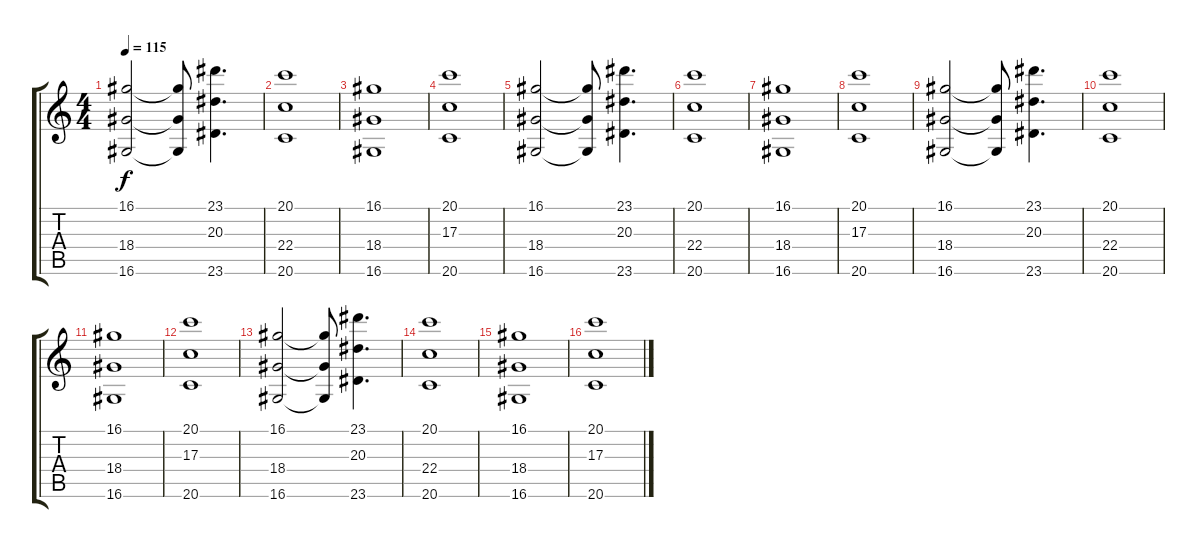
\track "" {instrument pad2warm}
\staff {score tabs}
\tuning (E4 B3 G3 D3 A2 E2) {hide}
\ts (4 4)
\tempo 115
\clef g2
\ks c
(16.1 18.4 16.6).2{dy f} (16.1{t} 18.4{t} 16.6{t}).8 (23.1 20.3 23.6).4{d} |
(20.1 22.4 20.6).1 |
(16.1 18.4 16.6).1 |
(20.1 17.3 20.6).1 |
(16.1 18.4 16.6).2 (16.1{t} 18.4{t} 16.6{t}).8 (23.1 20.3 23.6).4{d} |
(20.1 22.4 20.6).1 |
(16.1 18.4 16.6).1 |
(20.1 17.3 20.6).1 |
(16.1 18.4 16.6).2 (16.1{t} 18.4{t} 16.6{t}).8 (23.1 20.3 23.6).4{d} |
(20.1 22.4 20.6).1 |
(16.1 18.4 16.6).1 |
(20.1 17.3 20.6).1 |
(16.1 18.4 16.6).2 (16.1{t} 18.4{t} 16.6{t}).8 (23.1 20.3 23.6).4{d} |
(20.1 22.4 20.6).1 |
(16.1 18.4 16.6).1 |
(20.1 17.3 20.6).1
